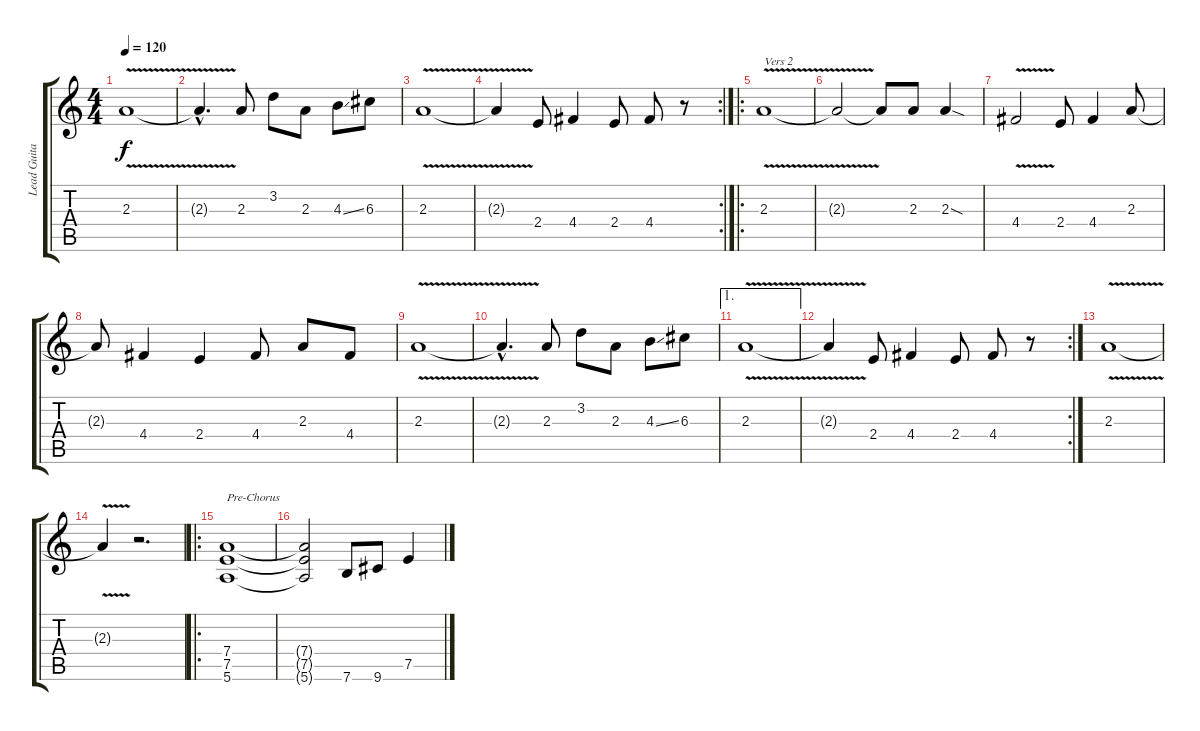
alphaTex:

\track ("Lead Guitar" "Lead Guita") {instrument distortionguitar}
\staff {score tabs}
\tuning (E4 B3 G3 D3 A2 E2) {hide}
\ts (4 4)
\tempo 120
\clef g2
\ks c
2.3{v}.1{dy f} |
2.3{hac t}.4{d} 2.3.8 3.2.8 2.3.8 4.3{ss}.8 6.3.8 |
2.3{v}.1 |
\rc 2
2.3{t}.4 2.4.8 4.4.4 2.4.8 4.4.8 r.8 |
\ro
2.3{v}.1{txt "Vers 2"} |
2.3{t}.2 2.3{t}.8 2.3.8 2.3{sod}.4 |
4.4{v}.2 2.4.8 4.4.4 2.3.8 |
2.3{t}.8 4.4.4 2.4.4 4.4.8 2.3.8 4.4.8 |
2.3{v}.1 |
2.3{hac t}.4{d} 2.3.8 3.2.8 2.3.8 4.3{ss}.8 6.3.8 |
\ae 1
2.3{v}.1 |
\rc 2
2.3{t}.4 2.4.8 4.4.4 2.4.8 4.4.8 r.8 |
2.3{v}.1 |
2.3{t}.4 r.2{d} |
\ro
(7.4 7.5 5.6).1{txt "Pre-Chorus"} |
(7.4{t} 7.5{t} 5.6{t}).2 7.6.8 9.6.8 7.5.4
